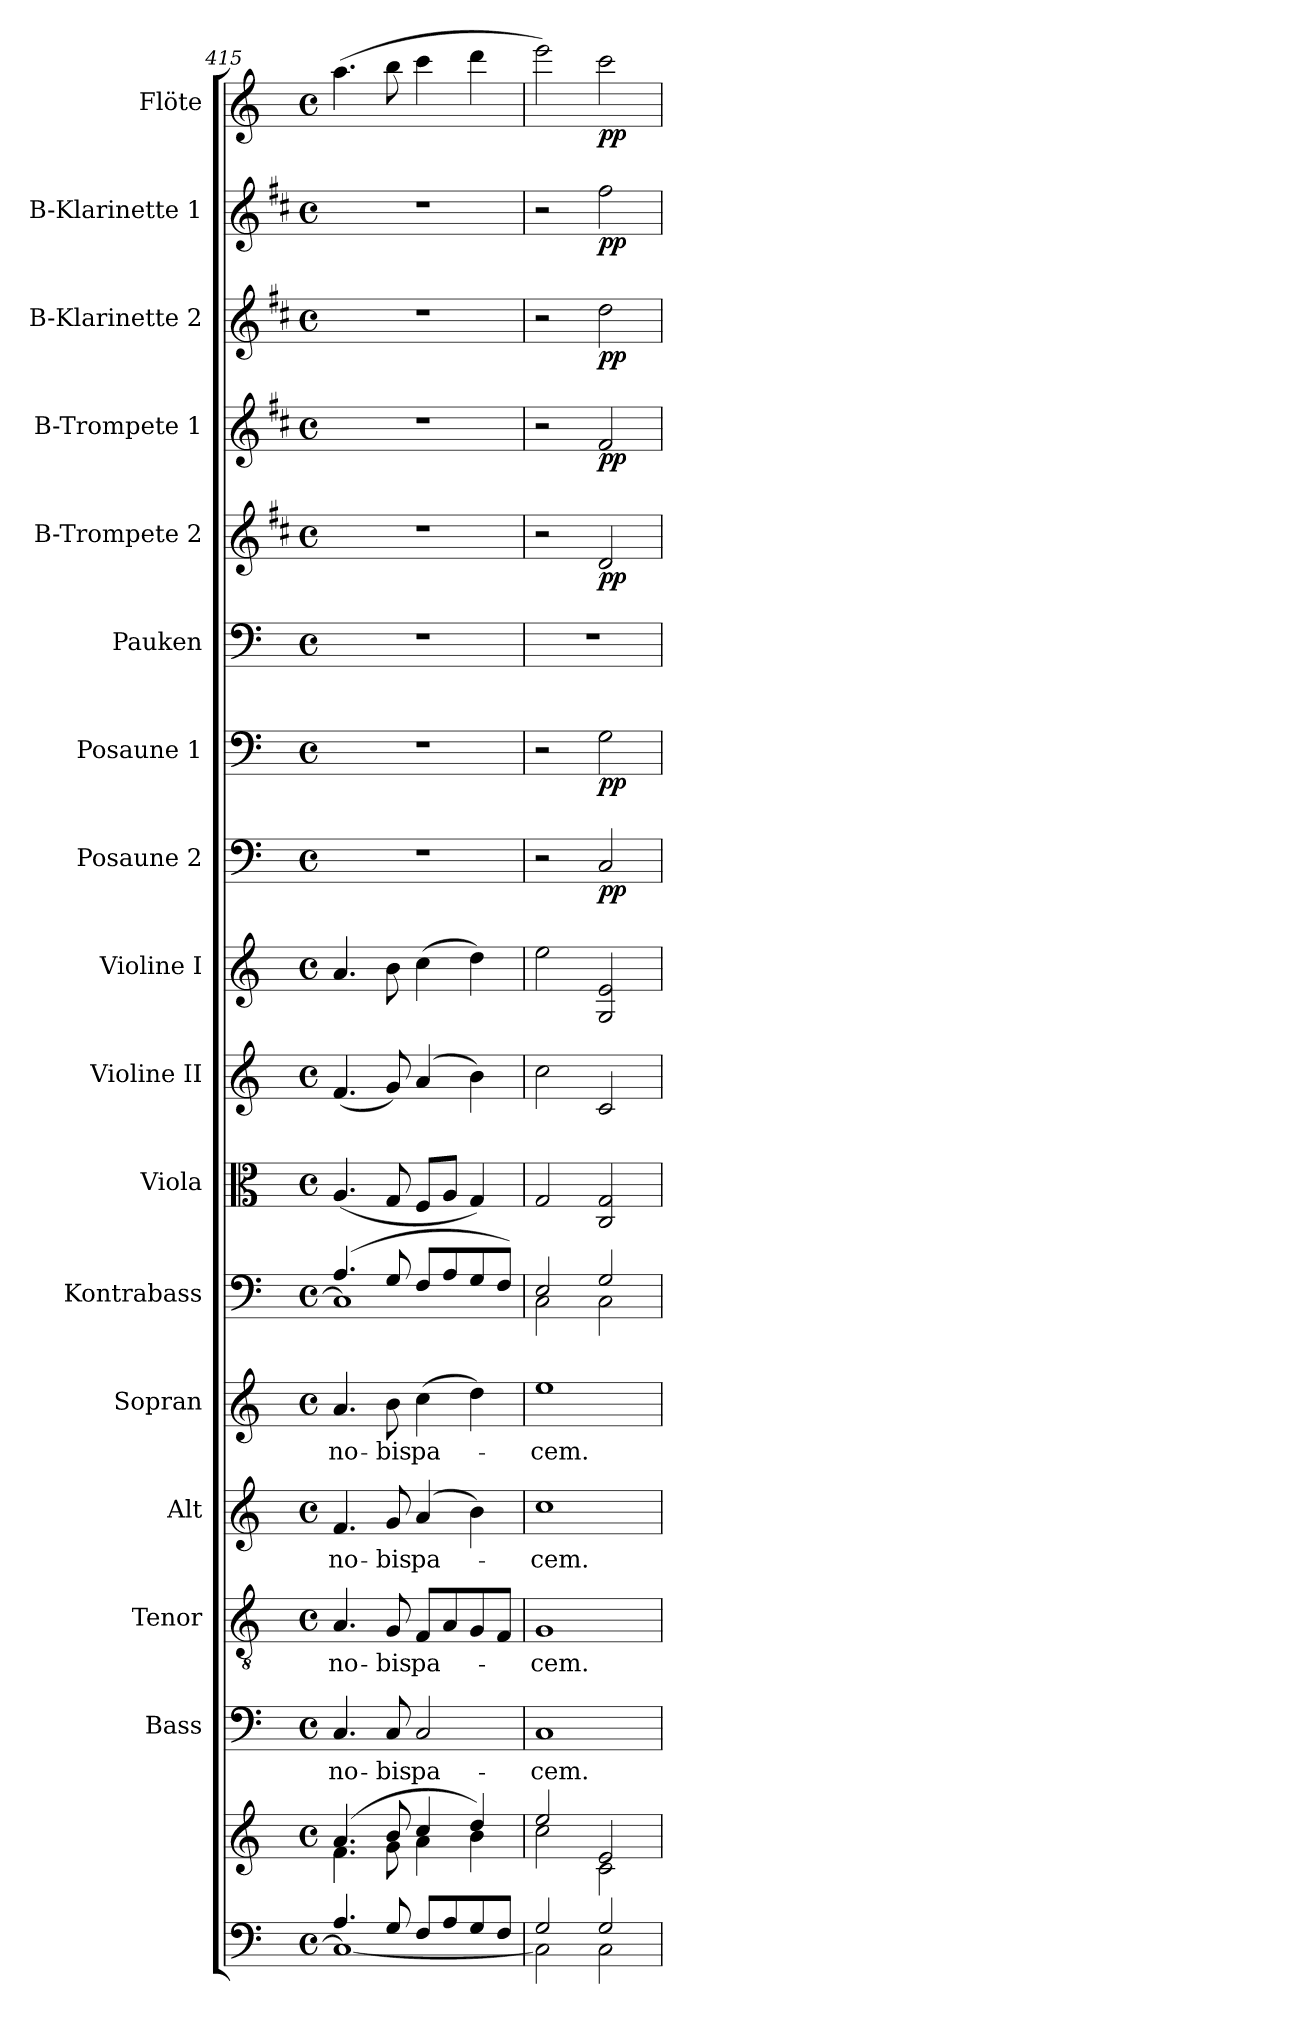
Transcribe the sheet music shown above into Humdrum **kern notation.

**kern	**kern	**kern	**text	**kern	**text	**kern	**text	**kern	**text	**kern	**kern	**kern	**kern	**kern	**dynam	**kern	**dynam	**kern	**kern	**dynam	**kern	**dynam	**kern	**dynam	**kern	**dynam	**kern	**dynam
*part17	*part17	*part16	*part16	*part15	*part15	*part14	*part14	*part13	*part13	*part12	*part11	*part10	*part9	*part8	*part8	*part7	*part7	*part6	*part5	*part5	*part4	*part4	*part3	*part3	*part2	*part2	*part1	*part1
*staff18	*staff17	*staff16	*staff16	*staff15	*staff15	*staff14	*staff14	*staff13	*staff13	*staff12	*staff11	*staff10	*staff9	*staff8	*staff8	*staff7	*staff7	*staff6	*staff5	*staff5	*staff4	*staff4	*staff3	*staff3	*staff2	*staff2	*staff1	*staff1
*	*	*I"Bass	*	*I"Tenor	*	*I"Alt	*	*I"Sopran	*	*I"Kontrabass	*I"Viola	*I"Violine II	*I"Violine I	*I"Posaune 2	*	*I"Posaune 1	*	*I"Pauken	*I"B-Trompete 2	*	*I"B-Trompete 1	*	*I"B-Klarinette 2	*	*I"B-Klarinette 1	*	*I"Flöte	*
*	*	*I'B.	*	*I'T.	*	*I'A.	*	*I'S.	*	*I'Kb.	*I'Vla.	*I'Vl. II	*I'Vl. I	*I'Pos. 2	*	*I'Pos. 1	*	*I'Pk.	*I'B Trp. 2	*	*I'B Trp. 1	*	*I'B Kl. 2	*	*I'B Kl. 1	*	*I'Fl.	*
*clefF4	*clefG2	*clefF4	*	*clefGv2	*	*clefG2	*	*clefG2	*	*clefF4	*clefC3	*clefG2	*clefG2	*clefF4	*	*clefF4	*	*clefF4	*clefG2	*	*clefG2	*	*clefG2	*	*clefG2	*	*clefG2	*
*	*	*	*	*	*	*	*	*	*	*ITrd7c12	*	*	*	*	*	*	*	*	*ITrd1c2	*	*ITrd1c2	*	*ITrd1c2	*	*ITrd1c2	*	*	*
*k[]	*k[]	*k[]	*	*k[]	*	*k[]	*	*k[]	*	*k[]	*k[]	*k[]	*k[]	*k[]	*	*k[]	*	*k[]	*k[]	*	*k[]	*	*k[]	*	*k[]	*	*k[]	*
*C:	*C:	*C:	*	*C:	*	*C:	*	*C:	*	*C:	*C:	*C:	*C:	*C:	*	*C:	*	*C:	*C:	*	*C:	*	*C:	*	*C:	*	*C:	*
*M4/4	*M4/4	*M4/4	*	*M4/4	*	*M4/4	*	*M4/4	*	*M4/4	*M4/4	*M4/4	*M4/4	*M4/4	*	*M4/4	*	*M4/4	*M4/4	*	*M4/4	*	*M4/4	*	*M4/4	*	*M4/4	*
*met(c)	*met(c)	*met(c)	*	*met(c)	*	*met(c)	*	*met(c)	*	*met(c)	*met(c)	*met(c)	*met(c)	*met(c)	*	*met(c)	*	*met(c)	*met(c)	*	*met(c)	*	*met(c)	*	*met(c)	*	*met(c)	*
=415	=415	=415	=415	=415	=415	=415	=415	=415	=415	=415	=415	=415	=415	=415	=415	=415	=415	=415	=415	=415	=415	=415	=415	=415	=415	=415	=415	=415
*^	*^	*	*	*	*	*	*	*	*	*	*	*	*	*	*	*	*	*	*	*	*	*	*	*	*	*	*	*
!	!	!	!	!	!LO:LY:b	!	!LO:LY:b	!	!LO:LY:b	!	!LO:LY:b	!	!	!	!	!	!	!	!	!	!	!	!	!	!	!	!	!	!	!
*	*	*	*	*	*	*	*	*	*	*	*	*^	*	*	*	*	*	*	*	*	*	*	*	*	*	*	*	*	*	*
4.A/	1C_	(4.a/	4.f\	4.C/	no-	4.A/	no-	4.f/	no-	4.a/	no-	(4.AA/	1CC]	(<4.A/	(<4.f/	4.a/	1r	.	1r	.	1r	1r	.	1r	.	1r	.	1r	.	(>4.aa\	.
!	!	!	!	!	!LO:LY:b	!	!LO:LY:b	!	!LO:LY:b	!	!LO:LY:b	!	!	!	!	!	!	!	!	!	!	!	!	!	!	!	!	!	!	!	!
8G/	.	8b/	8g\	8C/	-bis	8G/	-bis	8g/	-bis	8b\	-bis	8GG/	.	8G/	8g/)	8b\	.	.	.	.	.	.	.	.	.	.	.	.	.	8bb\	.
!	!	!	!	!	!LO:LY:b	!	!LO:LY:b	!	!LO:LY:b	!	!LO:LY:b	!	!	!	!	!	!	!	!	!	!	!	!	!	!	!	!	!	!	!	!
8F/L	.	4cc/	4a\	2C/	pa-	8F/L	pa-	(4a/	pa-	(>4cc\	pa-	8FF/L	.	8F/L	(4a/	(>4cc\	.	.	.	.	.	.	.	.	.	.	.	.	.	4ccc\	.
8A/	.	.	.	.	.	8A/	.	.	.	.	.	8AA/	.	8A/J	.	.	.	.	.	.	.	.	.	.	.	.	.	.	.	.	.
8G/	.	4dd/)	4b\	.	.	8G/	.	4b\)	.	4dd\)	.	8GG/	.	4G/)	4b\)	4dd\)	.	.	.	.	.	.	.	.	.	.	.	.	.	4ddd\	.
8F/J	.	.	.	.	.	8F/J	.	.	.	.	.	8FF/J)	.	.	.	.	.	.	.	.	.	.	.	.	.	.	.	.	.	.	.
=416	=416	=416	=416	=416	=416	=416	=416	=416	=416	=416	=416	=416	=416	=416	=416	=416	=416	=416	=416	=416	=416	=416	=416	=416	=416	=416	=416	=416	=416	=416	=416
!	!	!	!	!	!LO:LY:b	!	!LO:LY:b	!	!LO:LY:b	!	!LO:LY:b	!	!	!	!	!	!	!	!	!	!	!	!	!	!	!	!	!	!	!	!
2G/	2C\]	2ee/	2cc\	1C	-cem.	1G	-cem.	1cc	-cem.	1ee	-cem.	2EE/	2CC\	2G/	2cc\	2ee\	2r	.	2r	.	1r	2r	.	2r	.	2r	.	2r	.	2eee\)	.
!	!	!	!	!	!	!	!	!	!	!	!	!	!	!	!	!	!	!LO:DY:b	!	!LO:DY:b	!	!	!LO:DY:b	!	!LO:DY:b	!	!LO:DY:b	!	!LO:DY:b	!	!LO:DY:b
2G/	2C\	2e/	2c\	.	.	.	.	.	.	.	.	2GG/	2CC\	2C/ 2G/	2c/	2G/ 2e/	2C/	pp	2G\	pp	.	2c/	pp	2e/	pp	2cc\	pp	2ee\	pp	2ccc\	pp
*v	*v	*	*	*	*	*	*	*	*	*	*	*v	*v	*	*	*	*	*	*	*	*	*	*	*	*	*	*	*	*	*	*
*	*v	*v	*	*	*	*	*	*	*	*	*	*	*	*	*	*	*	*	*	*	*	*	*	*	*	*	*	*	*
=	=	=	=	=	=	=	=	=	=	=	=	=	=	=	=	=	=	=	=	=	=	=	=	=	=	=	=	=
*-	*-	*-	*-	*-	*-	*-	*-	*-	*-	*-	*-	*-	*-	*-	*-	*-	*-	*-	*-	*-	*-	*-	*-	*-	*-	*-	*-	*-
